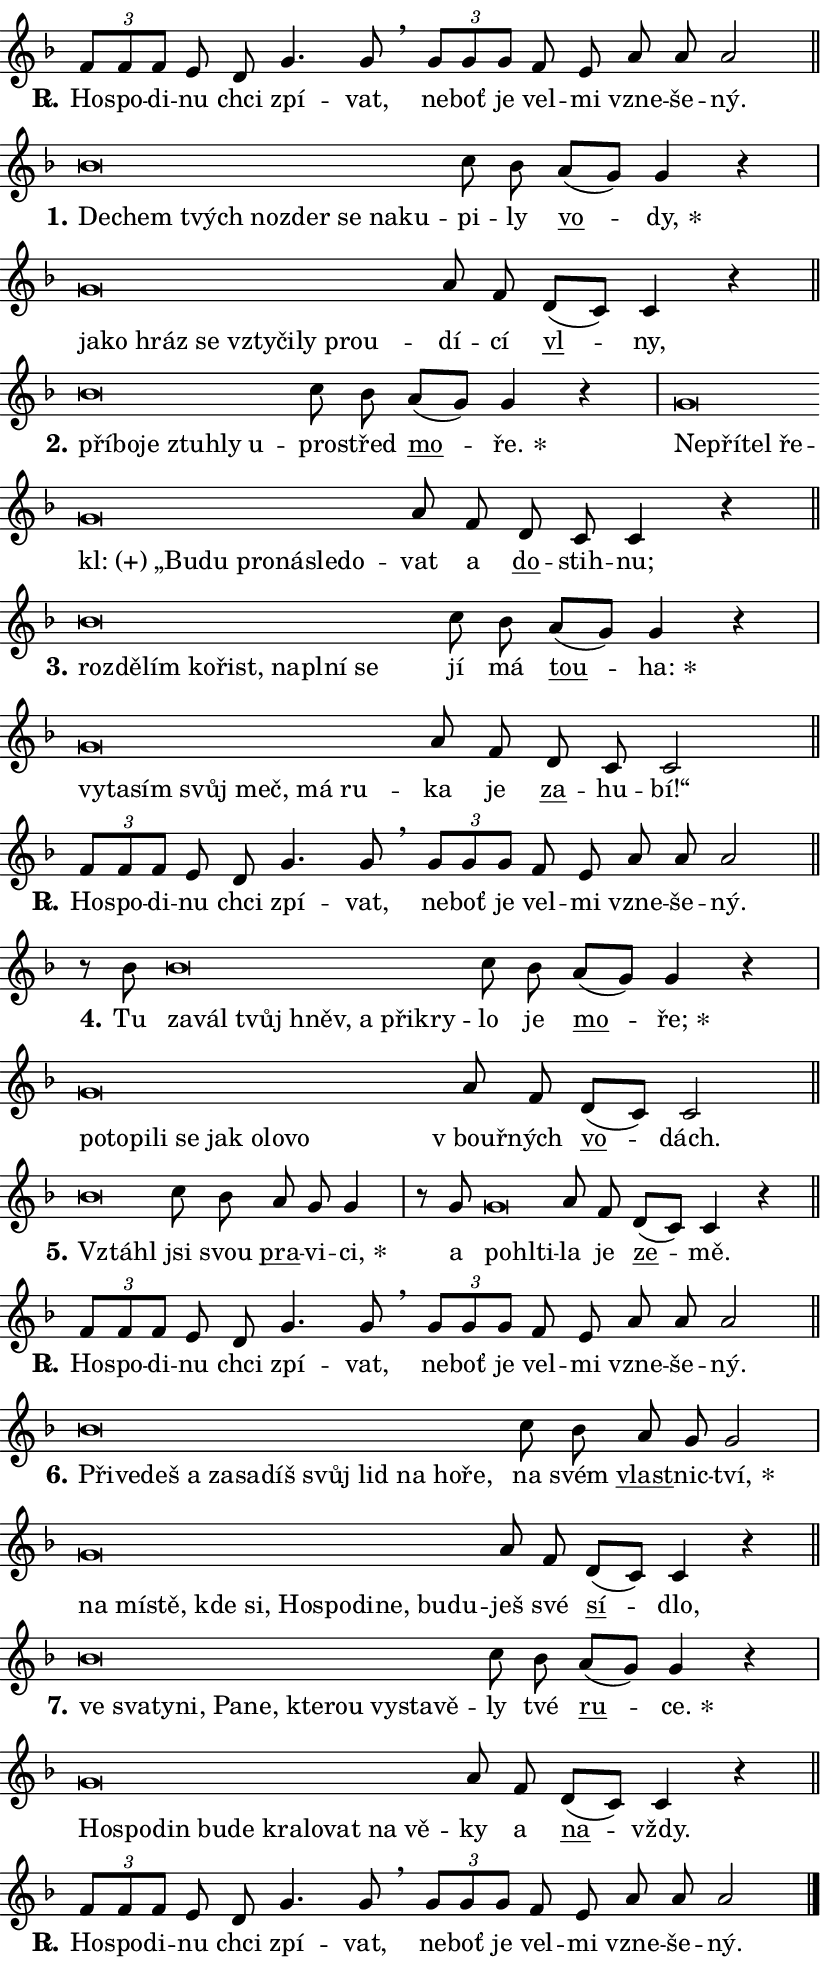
\version "2.24.0"
\header { tagline = "" }
\paper {
  indent = 0\cm
  top-margin = 0\cm
  right-margin = 0.13\cm % to fit lyric hyphens
  bottom-margin = 0\cm
  left-margin = 0\cm
  paper-width = 14\cm
  page-breaking = #ly:one-page-breaking
  system-system-spacing.basic-distance = #11
  score-system-spacing.basic-distance = #11
  ragged-last = ##f
}


%% Author: Thomas Morley
%% https://lists.gnu.org/archive/html/lilypond-user/2020-05/msg00002.html
#(define (line-position grob)
"Returns position of @var[grob} in current system:
   @code{'start}, if at first time-step
   @code{'end}, if at last time-step
   @code{'middle} otherwise
"
  (let* ((col (ly:item-get-column grob))
         (ln (ly:grob-object col 'left-neighbor))
         (rn (ly:grob-object col 'right-neighbor))
         (col-to-check-left (if (ly:grob? ln) ln col))
         (col-to-check-right (if (ly:grob? rn) rn col))
         (break-dir-left
           (and
             (ly:grob-property col-to-check-left 'non-musical #f)
             (ly:item-break-dir col-to-check-left)))
         (break-dir-right
           (and
             (ly:grob-property col-to-check-right 'non-musical #f)
             (ly:item-break-dir col-to-check-right))))
        (cond ((eqv? 1 break-dir-left) 'start)
              ((eqv? -1 break-dir-right) 'end)
              (else 'middle))))

#(define (tranparent-at-line-position vctor)
  (lambda (grob)
  "Relying on @code{line-position} select the relevant enry from @var{vctor}.
Used to determine transparency,"
    (case (line-position grob)
      ((end) (not (vector-ref vctor 0)))
      ((middle) (not (vector-ref vctor 1)))
      ((start) (not (vector-ref vctor 2))))))

noteHeadBreakVisibility =
#(define-music-function (break-visibility)(vector?)
"Makes @code{NoteHead}s transparent relying on @var{break-visibility}"
#{
  \override NoteHead.transparent =
    #(tranparent-at-line-position break-visibility)
#})

#(define delete-ledgers-for-transparent-note-heads
  (lambda (grob)
    "Reads whether a @code{NoteHead} is transparent.
If so this @code{NoteHead} is removed from @code{'note-heads} from
@var{grob}, which is supposed to be @code{LedgerLineSpanner}.
As a result ledgers are not printed for this @code{NoteHead}"
    (let* ((nhds-array (ly:grob-object grob 'note-heads))
           (nhds-list
             (if (ly:grob-array? nhds-array)
                 (ly:grob-array->list nhds-array)
                 '()))
           ;; Relies on the transparent-property being done before
           ;; Staff.LedgerLineSpanner.after-line-breaking is executed.
           ;; This is fragile ...
           (to-keep
             (remove
               (lambda (nhd)
                 (ly:grob-property nhd 'transparent #f))
               nhds-list)))
      ;; TODO find a better method to iterate over grob-arrays, similiar
      ;; to filter/remove etc for lists
      ;; For now rebuilt from scratch
      (set! (ly:grob-object grob 'note-heads)  '())
      (for-each
        (lambda (nhd)
          (ly:pointer-group-interface::add-grob grob 'note-heads nhd))
        to-keep))))

squashNotes = {
  \override NoteHead.X-extent = #'(-0.2 . 0.2)
  \override NoteHead.Y-extent = #'(-0.75 . 0)
  \override NoteHead.stencil =
    #(lambda (grob)
       (let ((pos (ly:grob-property grob 'staff-position)))
         (begin
           (if (< pos -7) (display "ERROR: Lower brevis then expected\n") (display ""))
           (if (<= pos -6) ly:text-interface::print ly:note-head::print))))
}
unSquashNotes = {
  \revert NoteHead.X-extent
  \revert NoteHead.Y-extent
  \revert NoteHead.stencil
}

hideNotes = \noteHeadBreakVisibility #begin-of-line-visible
unHideNotes = \noteHeadBreakVisibility #all-visible

% work-around for resetting accidentals
% https://lilypond.org/doc/v2.23/Documentation/notation/displaying-rhythms#unmetered-music
cadenzaMeasure = {
  \cadenzaOff
  \partial 1024 s1024
  \cadenzaOn
}

#(define-markup-command (accent layout props text) (markup?)
  "Underline accented syllable"
  (interpret-markup layout props
    #{\markup \override #'(offset . 4.3) \underline { #text }#}))

responsum = \markup \concat {
  "R" \hspace #-1.05 \path #0.1 #'((moveto 0 0.07) (lineto 0.9 0.8)) \hspace #0.05 "."
}

spaceSize = #0.6828661417322834 % exact space size for TeX Gyre Schola

\layout {
  \context {
    \Staff
    \remove "Time_signature_engraver"
    \override LedgerLineSpanner.after-line-breaking = #delete-ledgers-for-transparent-note-heads
  }
  \context {
    \Lyrics {
      \override LyricSpace.minimum-distance = \spaceSize
      \override LyricText.font-name = #"TeX Gyre Schola"
      \override LyricText.font-size = 1
      \override StanzaNumber.font-name = #"TeX Gyre Schola Bold"
      \override StanzaNumber.font-size = 1
    }
  }
  \context {
    \Score 
    \override NoteHead.text =
      #(lambda (grob) 
        (let ((pos (ly:grob-property grob 'staff-position)))
          #{\markup {
            \combine
              \halign #-0.55 \raise #(if (= pos -6) 0 0.5) \override #'(thickness . 2) \draw-line #'(3.2 . 0)
              \musicglyph "noteheads.sM1"
          }#}))
  }
}

% magnetic-lyrics.ily
%
%   written by
%     Jean Abou Samra <jean@abou-samra.fr>
%     Werner Lemberg <wl@gnu.org>
%
%   adapted by
%     Jiri Hon <jiri.hon@gmail.com>
%
% Version 2022-Apr-15

% https://www.mail-archive.com/lilypond-user@gnu.org/msg149350.html

#(define (Left_hyphen_pointer_engraver context)
   "Collect syllable-hyphen-syllable occurrences in lyrics and store
them in properties.  This engraver only looks to the left.  For
example, if the lyrics input is @code{foo -- bar}, it does the
following.

@itemize @bullet
@item
Set the @code{text} property of the @code{LyricHyphen} grob between
@q{foo} and @q{bar} to @code{foo}.

@item
Set the @code{left-hyphen} property of the @code{LyricText} grob with
text @q{foo} to the @code{LyricHyphen} grob between @q{foo} and
@q{bar}.
@end itemize

Use this auxiliary engraver in combination with the
@code{lyric-@/text::@/apply-@/magnetic-@/offset!} hook."
   (let ((hyphen #f)
         (text #f))
     (make-engraver
      (acknowledgers
       ((lyric-syllable-interface engraver grob source-engraver)
        (set! text grob)))
      (end-acknowledgers
       ((lyric-hyphen-interface engraver grob source-engraver)
        ;(when (not (grob::has-interface grob 'lyric-space-interface))
          (set! hyphen grob)));)
      ((stop-translation-timestep engraver)
       (when (and text hyphen)
         (ly:grob-set-object! text 'left-hyphen hyphen))
       (set! text #f)
       (set! hyphen #f)))))

#(define (lyric-text::apply-magnetic-offset! grob)
   "If the space between two syllables is less than the value in
property @code{LyricText@/.details@/.squash-threshold}, move the right
syllable to the left so that it gets concatenated with the left
syllable.

Use this function as a hook for
@code{LyricText@/.after-@/line-@/breaking} if the
@code{Left_@/hyphen_@/pointer_@/engraver} is active."
   (let ((hyphen (ly:grob-object grob 'left-hyphen #f)))
     (when hyphen
       (let ((left-text (ly:spanner-bound hyphen LEFT)))
         (when (grob::has-interface left-text 'lyric-syllable-interface)
           (let* ((common (ly:grob-common-refpoint grob left-text X))
                  (this-x-ext (ly:grob-extent grob common X))
                  (left-x-ext
                   (begin
                     ;; Trigger magnetism for left-text.
                     (ly:grob-property left-text 'after-line-breaking)
                     (ly:grob-extent left-text common X)))
                  ;; `delta` is the gap width between two syllables.
                  (delta (- (interval-start this-x-ext)
                            (interval-end left-x-ext)))
                  (details (ly:grob-property grob 'details))
                  (threshold (assoc-get 'squash-threshold details 0.2)))
             (when (< delta threshold)
               (let* (;; We have to manipulate the input text so that
                      ;; ligatures crossing syllable boundaries are not
                      ;; disabled.  For languages based on the Latin
                      ;; script this is essentially a beautification.
                      ;; However, for non-Western scripts it can be a
                      ;; necessity.
                      (lt (ly:grob-property left-text 'text))
                      (rt (ly:grob-property grob 'text))
                      (is-space (grob::has-interface hyphen 'lyric-space-interface))
                      (space (if is-space " " ""))
                      (extra-delta (if is-space spaceSize 0))
                      ;; Append new syllable.
                      (ltrt-space (if (and (string? lt) (string? rt))
                                (string-append lt space rt)
                                (make-concat-markup (list lt space rt))))
                      ;; Right-align `ltrt` to the right side.
                      (ltrt-space-markup (grob-interpret-markup
                               grob
                               (make-translate-markup
                                (cons (interval-length this-x-ext) 0)
                                (make-right-align-markup ltrt-space)))))
                 (begin
                   ;; Don't print `left-text`.
                   (ly:grob-set-property! left-text 'stencil #f)
                   ;; Set text and stencil (which holds all collected
                   ;; syllables so far) and shift it to the left.
                   (ly:grob-set-property! grob 'text ltrt-space)
                   (ly:grob-set-property! grob 'stencil ltrt-space-markup)
                   (ly:grob-translate-axis! grob (- (- delta extra-delta)) X))))))))))


#(define (lyric-hyphen::displace-bounds-first grob)
   ;; Make very sure this callback isn't triggered too early.
   (let ((left (ly:spanner-bound grob LEFT))
         (right (ly:spanner-bound grob RIGHT)))
     (ly:grob-property left 'after-line-breaking)
     (ly:grob-property right 'after-line-breaking)
     (ly:lyric-hyphen::print grob)))

squashThreshold = #0.4

\layout {
  \context {
    \Lyrics
    \consists #Left_hyphen_pointer_engraver
    \override LyricText.after-line-breaking =
      #lyric-text::apply-magnetic-offset!
    \override LyricHyphen.stencil = #lyric-hyphen::displace-bounds-first
    \override LyricText.details.squash-threshold = \squashThreshold
    \override LyricHyphen.minimum-distance = 0
    \override LyricHyphen.minimum-length = \squashThreshold
  }
}

squashText = \override LyricText.details.squash-threshold = 9999
unSquashText = \override LyricText.details.squash-threshold = \squashThreshold

leftText = \override LyricText.self-alignment-X = #LEFT
unLeftText = \revert LyricText.self-alignment-X

starOffset = #(lambda (grob) 
                (let ((x_offset (ly:self-alignment-interface::aligned-on-x-parent grob)))
                  (if (= x_offset 0) 0 (+ x_offset 1.2))))

star = #(define-music-function (syllable)(string?)
"Append star separator at the end of a syllable"
#{
  \once \override LyricText.X-offset = #starOffset
  \lyricmode { \markup {
    #syllable
    \override #'((font-name . "TeX Gyre Schola Bold")) \hspace #0.2 \lower #0.65 \larger "*"
  } }
#})

starAccent = #(define-music-function (syllable)(string?)
"Append star separator at the end of a syllable and make accent"
#{
  \once \override LyricText.X-offset = #starOffset
  \lyricmode { \markup {
    \accent #syllable
    \override #'((font-name . "TeX Gyre Schola Bold")) \hspace #0.2 \lower #0.65 \larger "*"
  } }
#})

breath = #(define-music-function (syllable)(string?)
"Append breathing indicator at the end of a syllable"
#{
  \lyricmode { \markup { #syllable "+" } }
#})

optionalBreath = #(define-music-function (syllable)(string?)
"Append optional breathing indicator at the end of a syllable"
#{
  \lyricmode { \markup { #syllable "(+)" } }
#})


\score {
    <<
        \new Voice = "melody" { \cadenzaOn \key f \major \relative { \tuplet 3/2 { f'8[ f f] } e d g4. g8 \breathe \bar "" \tuplet 3/2 { g[ g g] } \bar "" f e \bar "" a a a2 \cadenzaMeasure \bar "||" \break } }
        \new Lyrics \lyricsto "melody" { \lyricmode { \set stanza = \responsum
Ho -- spo -- di -- nu chci zpí -- vat, ne -- boť je vel -- mi vzne -- še -- ný. } }
    >>
    \layout {}
}

\score {
    <<
        \new Voice = "melody" { \cadenzaOn \key f \major \relative { \squashNotes bes'\breve*1/16 \hideNotes \breve*1/16 \bar "" \breve*1/16 \bar "" \breve*1/16 \bar "" \breve*1/16 \bar "" \breve*1/16 \bar "" \breve*1/16 \breve*1/16 \bar "" \unHideNotes \unSquashNotes c8 bes \bar "" a[( g)] g4 r \cadenzaMeasure \bar "|" \squashNotes g\breve*1/16 \hideNotes \breve*1/16 \bar "" \breve*1/16 \bar "" \breve*1/16 \bar "" \breve*1/16 \bar "" \breve*1/16 \bar "" \breve*1/16 \breve*1/16 \bar "" \unHideNotes \unSquashNotes a8 f \bar "" d[( c)] c4 r \cadenzaMeasure \bar "||" \break } }
        \new Lyrics \lyricsto "melody" { \lyricmode { \set stanza = "1."
\leftText De -- \squashText chem tvých no -- zder se na -- ku -- \unLeftText \unSquashText pi -- ly \markup \accent vo -- \star dy, \leftText ja -- \squashText ko hráz se vzty -- či -- ly prou -- \unLeftText \unSquashText dí -- cí \markup \accent vl -- ny, } }
    >>
    \layout {}
}

\score {
    <<
        \new Voice = "melody" { \cadenzaOn \key f \major \relative { \squashNotes bes'\breve*1/16 \hideNotes \breve*1/16 \bar "" \breve*1/16 \bar "" \breve*1/16 \bar "" \breve*1/16 \breve*1/16 \bar "" \unHideNotes \unSquashNotes c8 bes \bar "" a[( g)] g4 r \cadenzaMeasure \bar "|" \squashNotes g\breve*1/16 \hideNotes \breve*1/16 \bar "" \breve*1/16 \bar "" \breve*1/16 \bar "" \breve*1/16 \bar "" \breve*1/16 \bar "" \breve*1/16 \bar "" \breve*1/16 \bar "" \breve*1/16 \bar "" \breve*1/16 \breve*1/16 \bar "" \unHideNotes \unSquashNotes a8 f \bar "" d c c4 r \cadenzaMeasure \bar "||" \break } }
        \new Lyrics \lyricsto "melody" { \lyricmode { \set stanza = "2."
\leftText pří -- \squashText bo -- je ztuh -- ly u -- \unLeftText \unSquashText pro -- střed \markup \accent mo -- \star ře. \leftText Ne -- \squashText pří -- tel ře -- \optionalBreath kl: „Bu -- du pro -- ná -- sle -- do -- \unLeftText \unSquashText vat a \markup \accent do -- stih -- nu; } }
    >>
    \layout {}
}

\score {
    <<
        \new Voice = "melody" { \cadenzaOn \key f \major \relative { \squashNotes bes'\breve*1/16 \hideNotes \breve*1/16 \bar "" \breve*1/16 \bar "" \breve*1/16 \bar "" \breve*1/16 \bar "" \breve*1/16 \bar "" \breve*1/16 \bar "" \breve*1/16 \breve*1/16 \bar "" \unHideNotes \unSquashNotes c8 bes \bar "" a[( g)] g4 r \cadenzaMeasure \bar "|" \squashNotes g\breve*1/16 \hideNotes \breve*1/16 \bar "" \breve*1/16 \bar "" \breve*1/16 \bar "" \breve*1/16 \bar "" \breve*1/16 \breve*1/16 \bar "" \unHideNotes \unSquashNotes a8 f \bar "" d c c2 \cadenzaMeasure \bar "||" \break } }
        \new Lyrics \lyricsto "melody" { \lyricmode { \set stanza = "3."
\leftText roz -- \squashText dě -- lím ko -- řist, na -- pl -- ní se \unLeftText \unSquashText jí má \markup \accent tou -- \star ha: \leftText vy -- \squashText ta -- sím svůj meč, má ru -- \unLeftText \unSquashText ka je \markup \accent za -- hu -- bí!“ } }
    >>
    \layout {}
}

\score {
    <<
        \new Voice = "melody" { \cadenzaOn \key f \major \relative { \tuplet 3/2 { f'8[ f f] } e d g4. g8 \breathe \bar "" \tuplet 3/2 { g[ g g] } \bar "" f e \bar "" a a a2 \cadenzaMeasure \bar "||" \break } }
        \new Lyrics \lyricsto "melody" { \lyricmode { \set stanza = \responsum
Ho -- spo -- di -- nu chci zpí -- vat, ne -- boť je vel -- mi vzne -- še -- ný. } }
    >>
    \layout {}
}

\score {
    <<
        \new Voice = "melody" { \cadenzaOn \key f \major \relative { r8 bes'8 \squashNotes bes\breve*1/16 \hideNotes \breve*1/16 \bar "" \breve*1/16 \bar "" \breve*1/16 \bar "" \breve*1/16 \bar "" \breve*1/16 \breve*1/16 \bar "" \unHideNotes \unSquashNotes c8 bes \bar "" a[( g)] g4 r \cadenzaMeasure \bar "|" \squashNotes g\breve*1/16 \hideNotes \breve*1/16 \bar "" \breve*1/16 \bar "" \breve*1/16 \bar "" \breve*1/16 \bar "" \breve*1/16 \bar "" \breve*1/16 \bar "" \breve*1/16 \breve*1/16 \bar "" \unHideNotes \unSquashNotes a8 f \bar "" d[( c)] c2 \cadenzaMeasure \bar "||" \break } }
        \new Lyrics \lyricsto "melody" { \lyricmode { \set stanza = "4."
Tu \leftText za -- \squashText vál tvůj hněv, a při -- kry -- \unLeftText \unSquashText lo je \markup \accent mo -- \star ře; \leftText po -- \squashText to -- pi -- li se jak o -- lo -- vo \unLeftText \unSquashText "v bouř" -- ných \markup \accent vo -- dách. } }
    >>
    \layout {}
}

\score {
    <<
        \new Voice = "melody" { \cadenzaOn \key f \major \relative { \squashNotes bes'\breve*1/16 \hideNotes \breve*1/16 \bar "" \unHideNotes \unSquashNotes c8 bes \bar "" a g g4 \cadenzaMeasure \bar "|" r8 g8 \squashNotes g\breve*1/16 \hideNotes \breve*1/16 \breve*1/16 \bar "" \unHideNotes \unSquashNotes a8 f \bar "" d[( c)] c4 r \cadenzaMeasure \bar "||" \break } }
        \new Lyrics \lyricsto "melody" { \lyricmode { \set stanza = "5."
\leftText Vztá -- \squashText hl \unLeftText \unSquashText jsi svou \markup \accent pra -- vi -- \star ci, a \leftText po -- \squashText hl -- ti -- \unLeftText \unSquashText la je \markup \accent ze -- mě. } }
    >>
    \layout {}
}

\score {
    <<
        \new Voice = "melody" { \cadenzaOn \key f \major \relative { \tuplet 3/2 { f'8[ f f] } e d g4. g8 \breathe \bar "" \tuplet 3/2 { g[ g g] } \bar "" f e \bar "" a a a2 \cadenzaMeasure \bar "||" \break } }
        \new Lyrics \lyricsto "melody" { \lyricmode { \set stanza = \responsum
Ho -- spo -- di -- nu chci zpí -- vat, ne -- boť je vel -- mi vzne -- še -- ný. } }
    >>
    \layout {}
}

\score {
    <<
        \new Voice = "melody" { \cadenzaOn \key f \major \relative { \squashNotes bes'\breve*1/16 \hideNotes \breve*1/16 \bar "" \breve*1/16 \bar "" \breve*1/16 \bar "" \breve*1/16 \bar "" \breve*1/16 \bar "" \breve*1/16 \bar "" \breve*1/16 \bar "" \breve*1/16 \bar "" \breve*1/16 \bar "" \breve*1/16 \breve*1/16 \bar "" \unHideNotes \unSquashNotes c8 bes \bar "" a g g2 \cadenzaMeasure \bar "|" \squashNotes g\breve*1/16 \hideNotes \breve*1/16 \bar "" \breve*1/16 \bar "" \breve*1/16 \bar "" \breve*1/16 \bar "" \breve*1/16 \bar "" \breve*1/16 \bar "" \breve*1/16 \bar "" \breve*1/16 \bar "" \breve*1/16 \breve*1/16 \bar "" \unHideNotes \unSquashNotes a8 f \bar "" d[( c)] c4 r \cadenzaMeasure \bar "||" \break } }
        \new Lyrics \lyricsto "melody" { \lyricmode { \set stanza = "6."
\leftText Při -- \squashText ve -- deš a za -- sa -- díš svůj lid na ho -- ře, \unLeftText \unSquashText na svém \markup \accent vlast -- nic -- \star tví, \leftText na \squashText mí -- stě, kde si, Ho -- spo -- di -- ne, bu -- du -- \unLeftText \unSquashText ješ své \markup \accent sí -- dlo, } }
    >>
    \layout {}
}

\score {
    <<
        \new Voice = "melody" { \cadenzaOn \key f \major \relative { \squashNotes bes'\breve*1/16 \hideNotes \breve*1/16 \bar "" \breve*1/16 \bar "" \breve*1/16 \bar "" \breve*1/16 \bar "" \breve*1/16 \bar "" \breve*1/16 \bar "" \breve*1/16 \bar "" \breve*1/16 \bar "" \breve*1/16 \breve*1/16 \bar "" \unHideNotes \unSquashNotes c8 bes \bar "" a[( g)] g4 r \cadenzaMeasure \bar "|" \squashNotes g\breve*1/16 \hideNotes \breve*1/16 \bar "" \breve*1/16 \bar "" \breve*1/16 \bar "" \breve*1/16 \bar "" \breve*1/16 \bar "" \breve*1/16 \bar "" \breve*1/16 \bar "" \breve*1/16 \breve*1/16 \bar "" \unHideNotes \unSquashNotes a8 f \bar "" d[( c)] c4 r \cadenzaMeasure \bar "||" \break } }
        \new Lyrics \lyricsto "melody" { \lyricmode { \set stanza = "7."
\leftText ve \squashText sva -- ty -- ni, Pa -- ne, kte -- rou vy -- sta -- vě -- \unLeftText \unSquashText ly tvé \markup \accent ru -- \star ce. \leftText Ho -- \squashText spo -- din bu -- de kra -- lo -- vat na vě -- \unLeftText \unSquashText ky a \markup \accent na -- vždy. } }
    >>
    \layout {}
}

\score {
    <<
        \new Voice = "melody" { \cadenzaOn \key f \major \relative { \tuplet 3/2 { f'8[ f f] } e d g4. g8 \breathe \bar "" \tuplet 3/2 { g[ g g] } \bar "" f e \bar "" a a a2 \cadenzaMeasure \bar "||" \break } \bar "|." }
        \new Lyrics \lyricsto "melody" { \lyricmode { \set stanza = \responsum
Ho -- spo -- di -- nu chci zpí -- vat, ne -- boť je vel -- mi vzne -- še -- ný. } }
    >>
    \layout {}
}
